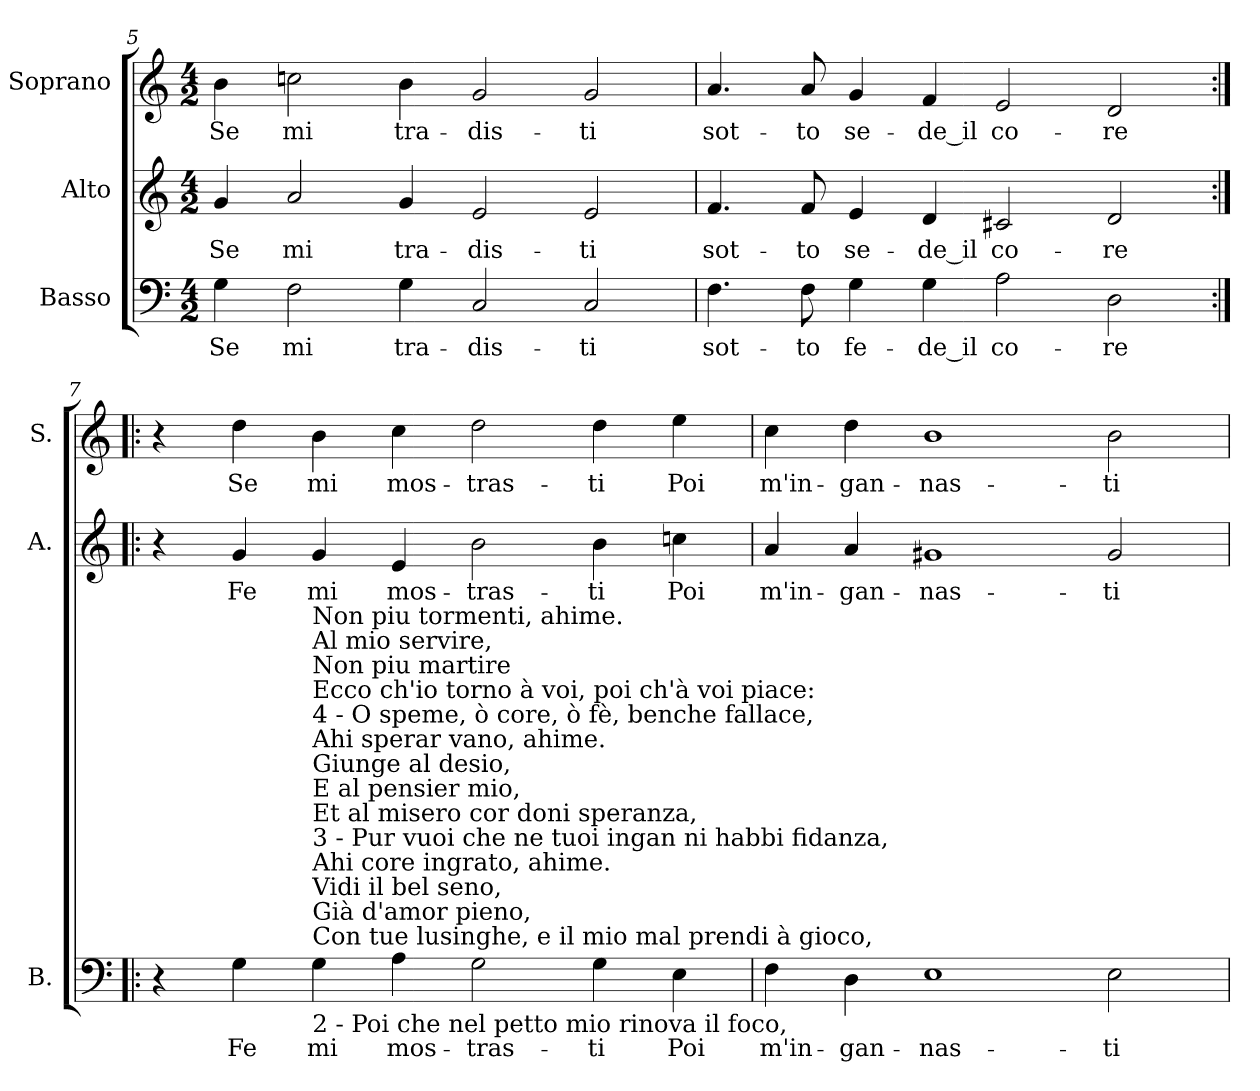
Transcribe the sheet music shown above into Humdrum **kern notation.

**kern	**text	**kern	**text	**kern	**text
*part3	*part3	*part2	*part2	*part1	*part1
*staff3	*staff3	*staff2	*staff2	*staff1	*staff1
*I"Basso	*	*I"Alto	*	*I"Soprano	*
*I'B.	*	*I'A.	*	*I'S.	*
*clefF4	*	*clefG2	*	*clefG2	*
*k[]	*	*k[]	*	*k[]	*
*C:	*	*C:	*	*C:	*
*M4/2	*	*M4/2	*	*M4/2	*
=5	=5	=5	=5	=5	=5
!	!LO:LY:b:color=#000000	!	!	!	!
!	!	!	!LO:LY:b:color=#000000	!	!
!	!	!	!	!	!LO:LY:b:color=#000000
4Gi\	Se	4gi/	Se	4bi\	Se
!	!LO:LY:b:color=#000000	!	!	!	!
!	!	!	!LO:LY:b:color=#000000	!	!
!	!	!	!	!	!LO:LY:b:color=#000000
2Fi\	mi	2ai/	mi	2ccni\	mi
!	!LO:LY:b:color=#000000	!	!	!	!
!	!	!	!LO:LY:b:color=#000000	!	!
!	!	!	!	!	!LO:LY:b:color=#000000
4Gi\	tra-	4gi/	tra-	4bi\	tra-
!	!LO:LY:b:color=#000000	!	!	!	!
!	!	!	!LO:LY:b:color=#000000	!	!
!	!	!	!	!	!LO:LY:b:color=#000000
2Ci/	-dis-	2ei/	-dis-	2gi/	-dis-
!	!LO:LY:b:color=#000000	!	!	!	!
!	!	!	!LO:LY:b:color=#000000	!	!
!	!	!	!	!	!LO:LY:b:color=#000000
2Ci/	-ti	2ei/	-ti	2gi/	-ti
!!LO:LB:g=z
=6	=6	=6	=6	=6	=6
!	!LO:LY:b:color=#000000	!	!	!	!
!	!	!	!LO:LY:b:color=#000000	!	!
!	!	!	!	!	!LO:LY:b:color=#000000
4.Fi\	sot-	4.fi/	sot-	4.ai/	sot-
!	!LO:LY:b:color=#000000	!	!	!	!
!	!	!	!LO:LY:b:color=#000000	!	!
!	!	!	!	!	!LO:LY:b:color=#000000
8Fi\	-to	8fi/	-to	8ai/	-to
!	!LO:LY:b:color=#000000	!	!	!	!
!	!	!	!LO:LY:b:color=#000000	!	!
!	!	!	!	!	!LO:LY:b:color=#000000
4Gi\	fe-	4ei/	se-	4gi/	se-
!	!LO:LY:b:color=#000000	!	!	!	!
!	!	!	!LO:LY:b:color=#000000	!	!
!	!	!	!	!	!LO:LY:b:color=#000000
4Gi\	-de_il	4di/	-de_il	4fi/	-de_il
!	!LO:LY:b:color=#000000	!	!	!	!
!	!	!	!LO:LY:b:color=#000000	!	!
!	!	!	!	!	!LO:LY:b:color=#000000
2Ai\	co-	2c#Xi/	co-	2ei/	co-
!	!LO:LY:b:color=#000000	!	!	!	!
!	!	!	!LO:LY:b:color=#000000	!	!
!	!	!	!	!	!LO:LY:b:color=#000000
2Di\	-re	2di/	-re	2di/	-re
=7:|!|:	=7:|!|:	=7:|!|:	=7:|!|:	=7:|!|:	=7:|!|:
4r	.	4r	.	4r	.
!	!LO:LY:b:color=#000000	!	!	!	!
!	!	!	!LO:LY:b:color=#000000	!	!
!	!	!	!	!	!LO:LY:b:color=#000000
4Gi\	Fe	4gi/	Fe	4ddi\	Se
!	!LO:LY:b:color=#000000	!	!	!	!
!	!	!	!LO:LY:b:color=#000000	!	!
!LO:TX:b:t=2 - Poi che nel petto mio rinova il foco,	!	!	!	!	!
!LO:TX:t=Con tue lusinghe, e il mio mal prendi à gioco,	!	!	!	!	!
!LO:TX:t=Già d'amor pieno,	!	!	!	!	!
!LO:TX:t=Vidi il bel seno,	!	!	!	!	!
!LO:TX:t=Ahi core ingrato, ahime.	!	!	!	!	!
!LO:TX:t=3 - Pur vuoi che ne tuoi ingan ni habbi fidanza,	!	!	!	!	!
!LO:TX:t=Et al misero cor doni speranza,	!	!	!	!	!
!LO:TX:t=E al pensier mio,	!	!	!	!	!
!LO:TX:t=Giunge al desio,	!	!	!	!	!
!LO:TX:t=Ahi sperar vano, ahime.	!	!	!	!	!
!LO:TX:t=4 - O speme, ò core, ò fè, benche fallace,	!	!	!	!	!
!LO:TX:t=Ecco ch'io torno à voi, poi ch'à voi piace&colon;	!	!	!	!	!
!LO:TX:t=Non piu martire	!	!	!	!	!
!LO:TX:t=Al mio servire,	!	!	!	!	!
!LO:TX:t=Non piu tormenti, ahime.	!	!	!	!	!
!	!	!	!	!	!LO:LY:b:color=#000000
4Gi\	mi	4gi/	mi	4bi\	mi
!	!LO:LY:b:color=#000000	!	!	!	!
!	!	!	!LO:LY:b:color=#000000	!	!
!	!	!	!	!	!LO:LY:b:color=#000000
4Ai\	mos-	4ei/	mos-	4cci\	mos-
!	!LO:LY:b:color=#000000	!	!	!	!
!	!	!	!LO:LY:b:color=#000000	!	!
!	!	!	!	!	!LO:LY:b:color=#000000
2Gi\	-tras-	2bi\	-tras-	2ddi\	-tras-
!	!LO:LY:b:color=#000000	!	!	!	!
!	!	!	!LO:LY:b:color=#000000	!	!
!	!	!	!	!	!LO:LY:b:color=#000000
4Gi\	-ti	4bi\	-ti	4ddi\	-ti
!	!LO:LY:b:color=#000000	!	!	!	!
!	!	!	!LO:LY:b:color=#000000	!	!
!	!	!	!	!	!LO:LY:b:color=#000000
4Ei\	Poi	4ccni\	Poi	4eei\	Poi
=8	=8	=8	=8	=8	=8
!	!LO:LY:b:color=#000000	!	!	!	!
!	!	!	!LO:LY:b:color=#000000	!	!
!	!	!	!	!	!LO:LY:b:color=#000000
4Fi\	m'in-	4ai/	m'in-	4cci\	m'in-
!	!LO:LY:b:color=#000000	!	!	!	!
!	!	!	!LO:LY:b:color=#000000	!	!
!	!	!	!	!	!LO:LY:b:color=#000000
4Di\	-gan-	4ai/	-gan-	4ddi\	-gan-
!	!LO:LY:b:color=#000000	!	!	!	!
!	!	!	!LO:LY:b:color=#000000	!	!
!	!	!	!	!	!LO:LY:b:color=#000000
1Ei	-nas-	1g#Xi	-nas-	1bi	-nas-
!	!LO:LY:b:color=#000000	!	!	!	!
!	!	!	!LO:LY:b:color=#000000	!	!
!	!	!	!	!	!LO:LY:b:color=#000000
2Ei\	-ti	2g#i/	-ti	2bi\	-ti
=	=	=	=	=	=
*-	*-	*-	*-	*-	*-
